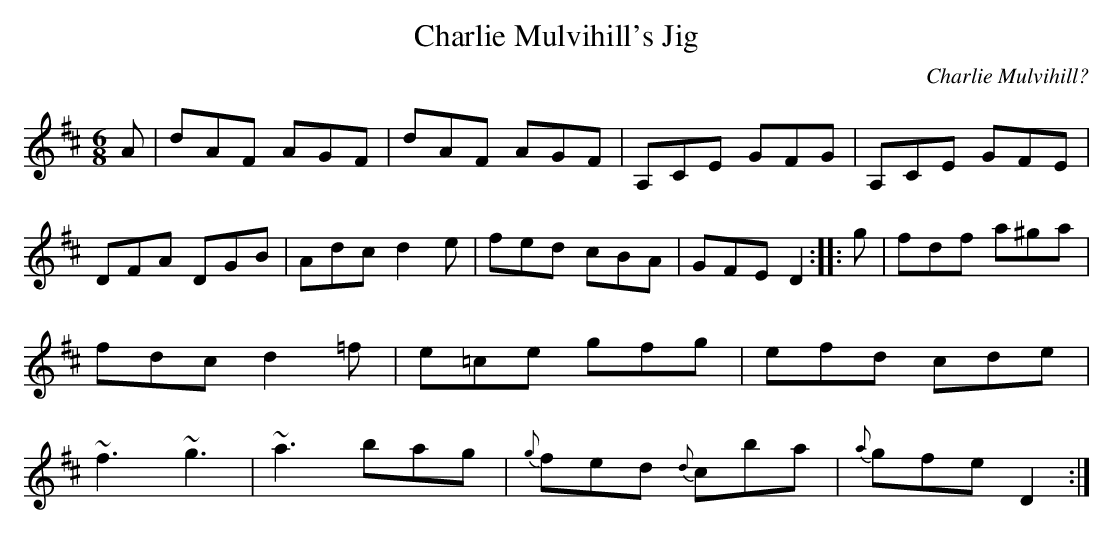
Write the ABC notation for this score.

X:1
T:Charlie Mulvihill's Jig
C:Charlie Mulvihill?
M:6/8
K:D
A|dAF AGF|dAF AGF|A,CE GFG|A,CE GFE|DFA DGB|Adc d2e|fed cBA|GFE D2::\
g|fdf a^ga|fdc d2=f|e=ce gfg|efd cde|~f3 ~g3|~a3 bag|{g}fed {d}cba|\
{a}gfe D2:|
